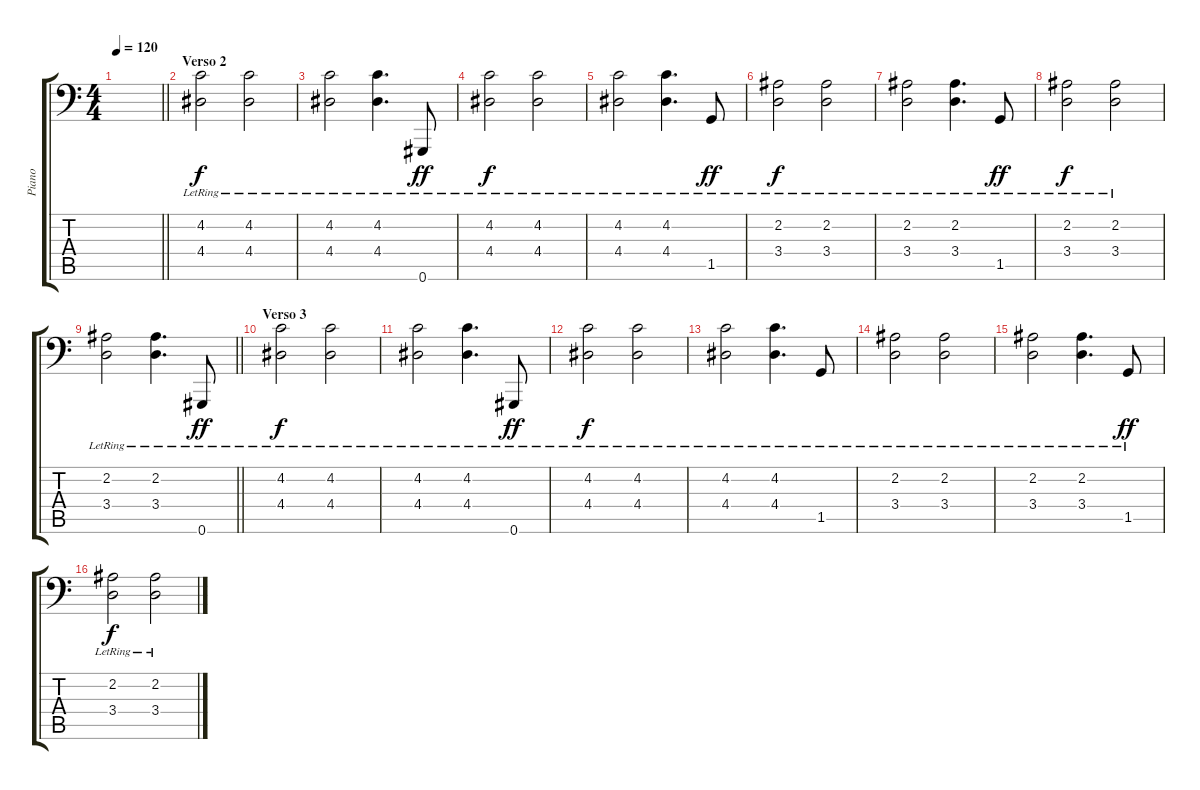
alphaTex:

\track ("Piano" "Piano") {instrument acousticgrandpiano}
\staff {score tabs}
\tuning (Db4 Ab3 E3 B2 Gb2 Ab1) {hide}
\ts (4 4)
\tempo 120
\clef f4
\barLineRight lightlight
\ks c
|
\section ("" "Verso 2")
(4.2{lr} 4.4{lr}).2 (4.2{lr} 4.4{lr}).2 |
(4.2{lr} 4.4{lr}).2 (4.2{lr} 4.4{lr}).4{d} 0.6{lr}.8{dy ff} |
(4.2{lr} 4.4{lr}).2{dy f} (4.2{lr} 4.4{lr}).2 |
(4.2{lr} 4.4{lr}).2 (4.2{lr} 4.4{lr}).4{d} 1.5{lr}.8{dy ff} |
(2.2{lr} 3.4{lr}).2{dy f} (2.2{lr} 3.4{lr}).2 |
(2.2{lr} 3.4{lr}).2 (2.2{lr} 3.4{lr}).4{d} 1.5{lr}.8{dy ff} |
(2.2{lr} 3.4{lr}).2{dy f} (2.2{lr} 3.4{lr}).2 |
\barLineRight lightlight
(2.2{lr} 3.4{lr}).2 (2.2{lr} 3.4{lr}).4{d} 0.6{lr}.8{dy ff} |
\section ("" "Verso 3")
(4.2{lr} 4.4{lr}).2{dy f} (4.2{lr} 4.4{lr}).2 |
(4.2{lr} 4.4{lr}).2 (4.2{lr} 4.4{lr}).4{d} 0.6{lr}.8{dy ff} |
(4.2{lr} 4.4{lr}).2{dy f} (4.2{lr} 4.4{lr}).2 |
(4.2{lr} 4.4{lr}).2 (4.2{lr} 4.4{lr}).4{d} 1.5{lr}.8 |
(2.2{lr} 3.4{lr}).2 (2.2{lr} 3.4{lr}).2 |
(2.2{lr} 3.4{lr}).2 (2.2{lr} 3.4{lr}).4{d} 1.5{lr}.8{dy ff} |
(2.2{lr} 3.4{lr}).2{dy f} (2.2{lr} 3.4{lr}).2
